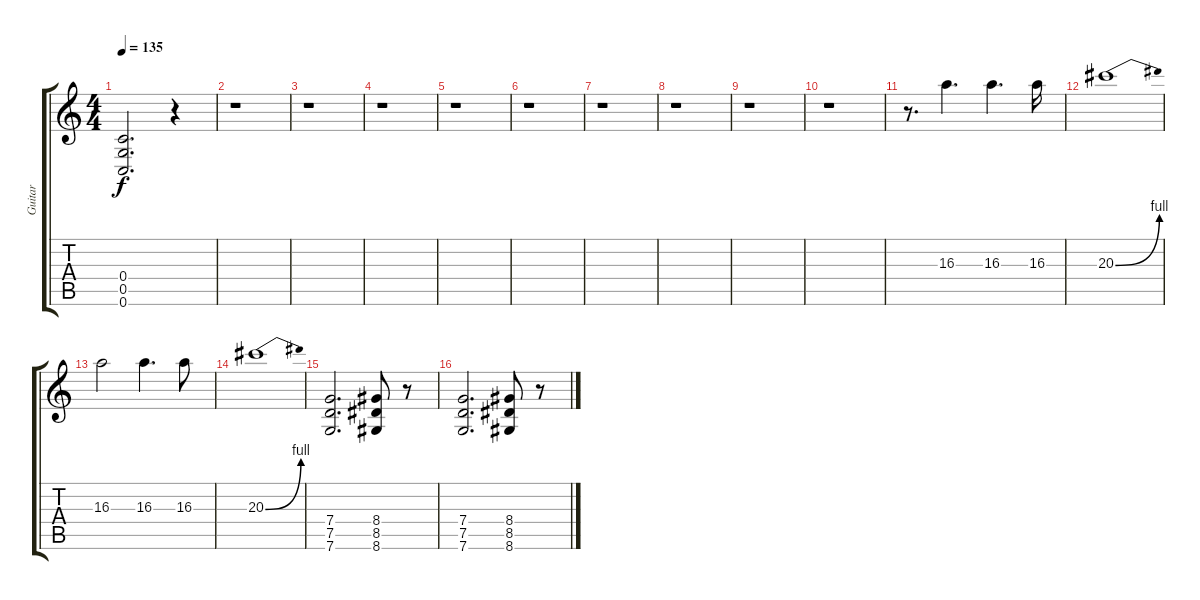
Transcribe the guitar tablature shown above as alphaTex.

\track ("Guitar" "Guitar") {instrument distortionguitar}
\staff {score tabs}
\tuning (D4 A3 F3 C3 G2 C2) {hide}
\ts (4 4)
\tempo 135
\clef g2
\ks c
(0.4{t} 0.5{t} 0.6{t}).2{d dy f} r.4 |
r.1 |
r.1 |
r.1 |
r.1 |
r.1 |
r.1 |
r.1 |
r.1 |
r.1 |
r.8{d} 16.3.4{d} 16.3.4{d} 16.3.16 |
20.3{be (bend 0 0 60 4)}.1 |
16.3.2 16.3.4{d} 16.3.8 |
20.3{be (bend 0 0 60 4)}.1 |
(7.4 7.5 7.6).2{d} (8.4 8.5 8.6).8 r.8 |
(7.4 7.5 7.6).2{d} (8.4 8.5 8.6).8 r.8
